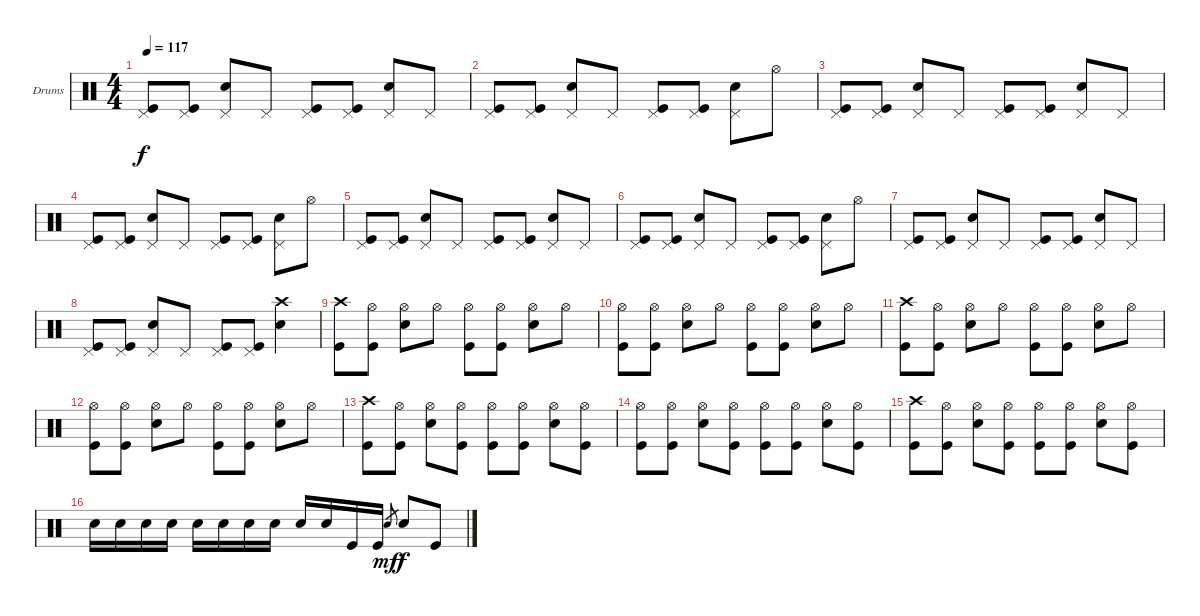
\defaultSystemsLayout 4
\bracketExtendMode groupsimilarinstruments
\firstSystemTrackNameOrientation horizontal
\otherSystemsTrackNameOrientation horizontal
\track ("David E. Grohl" "Drums") {instrument percussion}
\staff {score}
\articulation defaults
\ts (4 4)
\tempo 117
\clef neutral
\scale
0.333333
\ks c
("Pedal Hi-Hat (hit)" "Kick (hit)").8{dy f} ("Pedal Hi-Hat (hit)" "Kick (hit)").8 ("Pedal Hi-Hat (hit)" "Snare (hit) 2").8 "Pedal Hi-Hat (hit)".8 ("Pedal Hi-Hat (hit)" "Kick (hit)").8 ("Pedal Hi-Hat (hit)" "Kick (hit)").8 ("Pedal Hi-Hat (hit)" "Snare (hit) 2").8 "Pedal Hi-Hat (hit)".8 |
\scale
0.333333 ("Pedal Hi-Hat (hit)" "Kick (hit)").8 ("Pedal Hi-Hat (hit)" "Kick (hit)").8 ("Pedal Hi-Hat (hit)" "Snare (hit) 2").8 "Pedal Hi-Hat (hit)".8 ("Pedal Hi-Hat (hit)" "Kick (hit)").8 ("Pedal Hi-Hat (hit)" "Kick (hit)").8 ("Pedal Hi-Hat (hit)" "Snare (hit) 2").8 "Hi-Hat (open)".8 |
\scale
0.333333 ("Pedal Hi-Hat (hit)" "Kick (hit)").8 ("Pedal Hi-Hat (hit)" "Kick (hit)").8 ("Pedal Hi-Hat (hit)" "Snare (hit) 2").8 "Pedal Hi-Hat (hit)".8 ("Pedal Hi-Hat (hit)" "Kick (hit)").8 ("Pedal Hi-Hat (hit)" "Kick (hit)").8 ("Pedal Hi-Hat (hit)" "Snare (hit) 2").8 "Pedal Hi-Hat (hit)".8 |
\scale
0.333333 ("Pedal Hi-Hat (hit)" "Kick (hit)").8 ("Pedal Hi-Hat (hit)" "Kick (hit)").8 ("Pedal Hi-Hat (hit)" "Snare (hit) 2").8 "Pedal Hi-Hat (hit)".8 ("Pedal Hi-Hat (hit)" "Kick (hit)").8 ("Pedal Hi-Hat (hit)" "Kick (hit)").8 ("Pedal Hi-Hat (hit)" "Snare (hit) 2").8 "Hi-Hat (open)".8 |
\scale
0.333333 ("Pedal Hi-Hat (hit)" "Kick (hit)").8 ("Pedal Hi-Hat (hit)" "Kick (hit)").8 ("Pedal Hi-Hat (hit)" "Snare (hit) 2").8 "Pedal Hi-Hat (hit)".8 ("Pedal Hi-Hat (hit)" "Kick (hit)").8 ("Pedal Hi-Hat (hit)" "Kick (hit)").8 ("Pedal Hi-Hat (hit)" "Snare (hit) 2").8 "Pedal Hi-Hat (hit)".8 |
\scale
0.333333 ("Pedal Hi-Hat (hit)" "Kick (hit)").8 ("Pedal Hi-Hat (hit)" "Kick (hit)").8 ("Pedal Hi-Hat (hit)" "Snare (hit) 2").8 "Pedal Hi-Hat (hit)".8 ("Pedal Hi-Hat (hit)" "Kick (hit)").8 ("Pedal Hi-Hat (hit)" "Kick (hit)").8 ("Pedal Hi-Hat (hit)" "Snare (hit) 2").8 "Hi-Hat (open)".8 |
\scale
0.333333 ("Pedal Hi-Hat (hit)" "Kick (hit)").8 ("Pedal Hi-Hat (hit)" "Kick (hit)").8 ("Pedal Hi-Hat (hit)" "Snare (hit) 2").8 "Pedal Hi-Hat (hit)".8 ("Pedal Hi-Hat (hit)" "Kick (hit)").8 ("Pedal Hi-Hat (hit)" "Kick (hit)").8 ("Pedal Hi-Hat (hit)" "Snare (hit) 2").8 "Pedal Hi-Hat (hit)".8 |
\scale
0.333333 ("Pedal Hi-Hat (hit)" "Kick (hit)").8 ("Pedal Hi-Hat (hit)" "Kick (hit)").8 ("Pedal Hi-Hat (hit)" "Snare (hit) 2").8 "Pedal Hi-Hat (hit)".8 ("Pedal Hi-Hat (hit)" "Kick (hit)").8 ("Pedal Hi-Hat (hit)" "Kick (hit)").8 ("Crash high (hit)" "Snare (hit) 2").4 |
\scale
0.333333 ("Crash high (hit)" "Kick (hit)").8 ("Hi-Hat (open)" "Kick (hit)").8 ("Hi-Hat (open)" "Snare (hit) 2").8 "Hi-Hat (open)".8 ("Hi-Hat (open)" "Kick (hit)").8 ("Hi-Hat (open)" "Kick (hit)").8 ("Hi-Hat (open)" "Snare (hit) 2").8 "Hi-Hat (open)".8 |
\scale
0.333333 ("Hi-Hat (open)" "Kick (hit)").8 ("Hi-Hat (open)" "Kick (hit)").8 ("Hi-Hat (open)" "Snare (hit) 2").8 "Hi-Hat (open)".8 ("Hi-Hat (open)" "Kick (hit)").8 ("Hi-Hat (open)" "Kick (hit)").8 ("Hi-Hat (open)" "Snare (hit) 2").8 "Hi-Hat (open)".8 |
\scale
0.333333 ("Crash high (hit)" "Kick (hit)").8 ("Hi-Hat (open)" "Kick (hit)").8 ("Hi-Hat (open)" "Snare (hit) 2").8 "Hi-Hat (open)".8 ("Hi-Hat (open)" "Kick (hit)").8 ("Hi-Hat (open)" "Kick (hit)").8 ("Hi-Hat (open)" "Snare (hit) 2").8 "Hi-Hat (open)".8 |
\scale
0.333333 ("Hi-Hat (open)" "Kick (hit)").8 ("Hi-Hat (open)" "Kick (hit)").8 ("Hi-Hat (open)" "Snare (hit) 2").8 "Hi-Hat (open)".8 ("Hi-Hat (open)" "Kick (hit)").8 ("Hi-Hat (open)" "Kick (hit)").8 ("Hi-Hat (open)" "Snare (hit) 2").8 "Hi-Hat (open)".8 |
\scale
0.333333 ("Crash high (hit)" "Kick (hit)").8 ("Hi-Hat (open)" "Kick (hit)").8 ("Hi-Hat (open)" "Snare (hit) 2").8 ("Hi-Hat (open)" "Kick (hit)").8 ("Hi-Hat (open)" "Kick (hit)").8 ("Hi-Hat (open)" "Kick (hit)").8 ("Hi-Hat (open)" "Snare (hit) 2").8 ("Hi-Hat (open)" "Kick (hit)").8 |
\scale
0.333333 ("Hi-Hat (open)" "Kick (hit)").8 ("Hi-Hat (open)" "Kick (hit)").8 ("Hi-Hat (open)" "Snare (hit) 2").8 ("Hi-Hat (open)" "Kick (hit)").8 ("Hi-Hat (open)" "Kick (hit)").8 ("Hi-Hat (open)" "Kick (hit)").8 ("Hi-Hat (open)" "Snare (hit) 2").8 ("Hi-Hat (open)" "Kick (hit)").8 |
\scale
0.333333 ("Crash high (hit)" "Kick (hit)").8 ("Hi-Hat (open)" "Kick (hit)").8 ("Hi-Hat (open)" "Snare (hit) 2").8 ("Hi-Hat (open)" "Kick (hit)").8 ("Hi-Hat (open)" "Kick (hit)").8 ("Hi-Hat (open)" "Kick (hit)").8 ("Hi-Hat (open)" "Snare (hit) 2").8 ("Hi-Hat (open)" "Kick (hit)").8 |
\scale
0.333333 "Snare (hit) 2".16 "Snare (hit) 2".16 "Snare (hit) 2".16 "Snare (hit) 2".16 "Snare (hit) 2".16 "Snare (hit) 2".16 "Snare (hit) 2".16 "Snare (hit) 2".16 "Snare (hit) 2".16 "Snare (hit) 2".16 "Kick (hit)".16 "Kick (hit)".16 "Snare (hit) 2".8{gr dy mf} "Snare (hit) 2".8{dy f} "Kick (hit)".8
